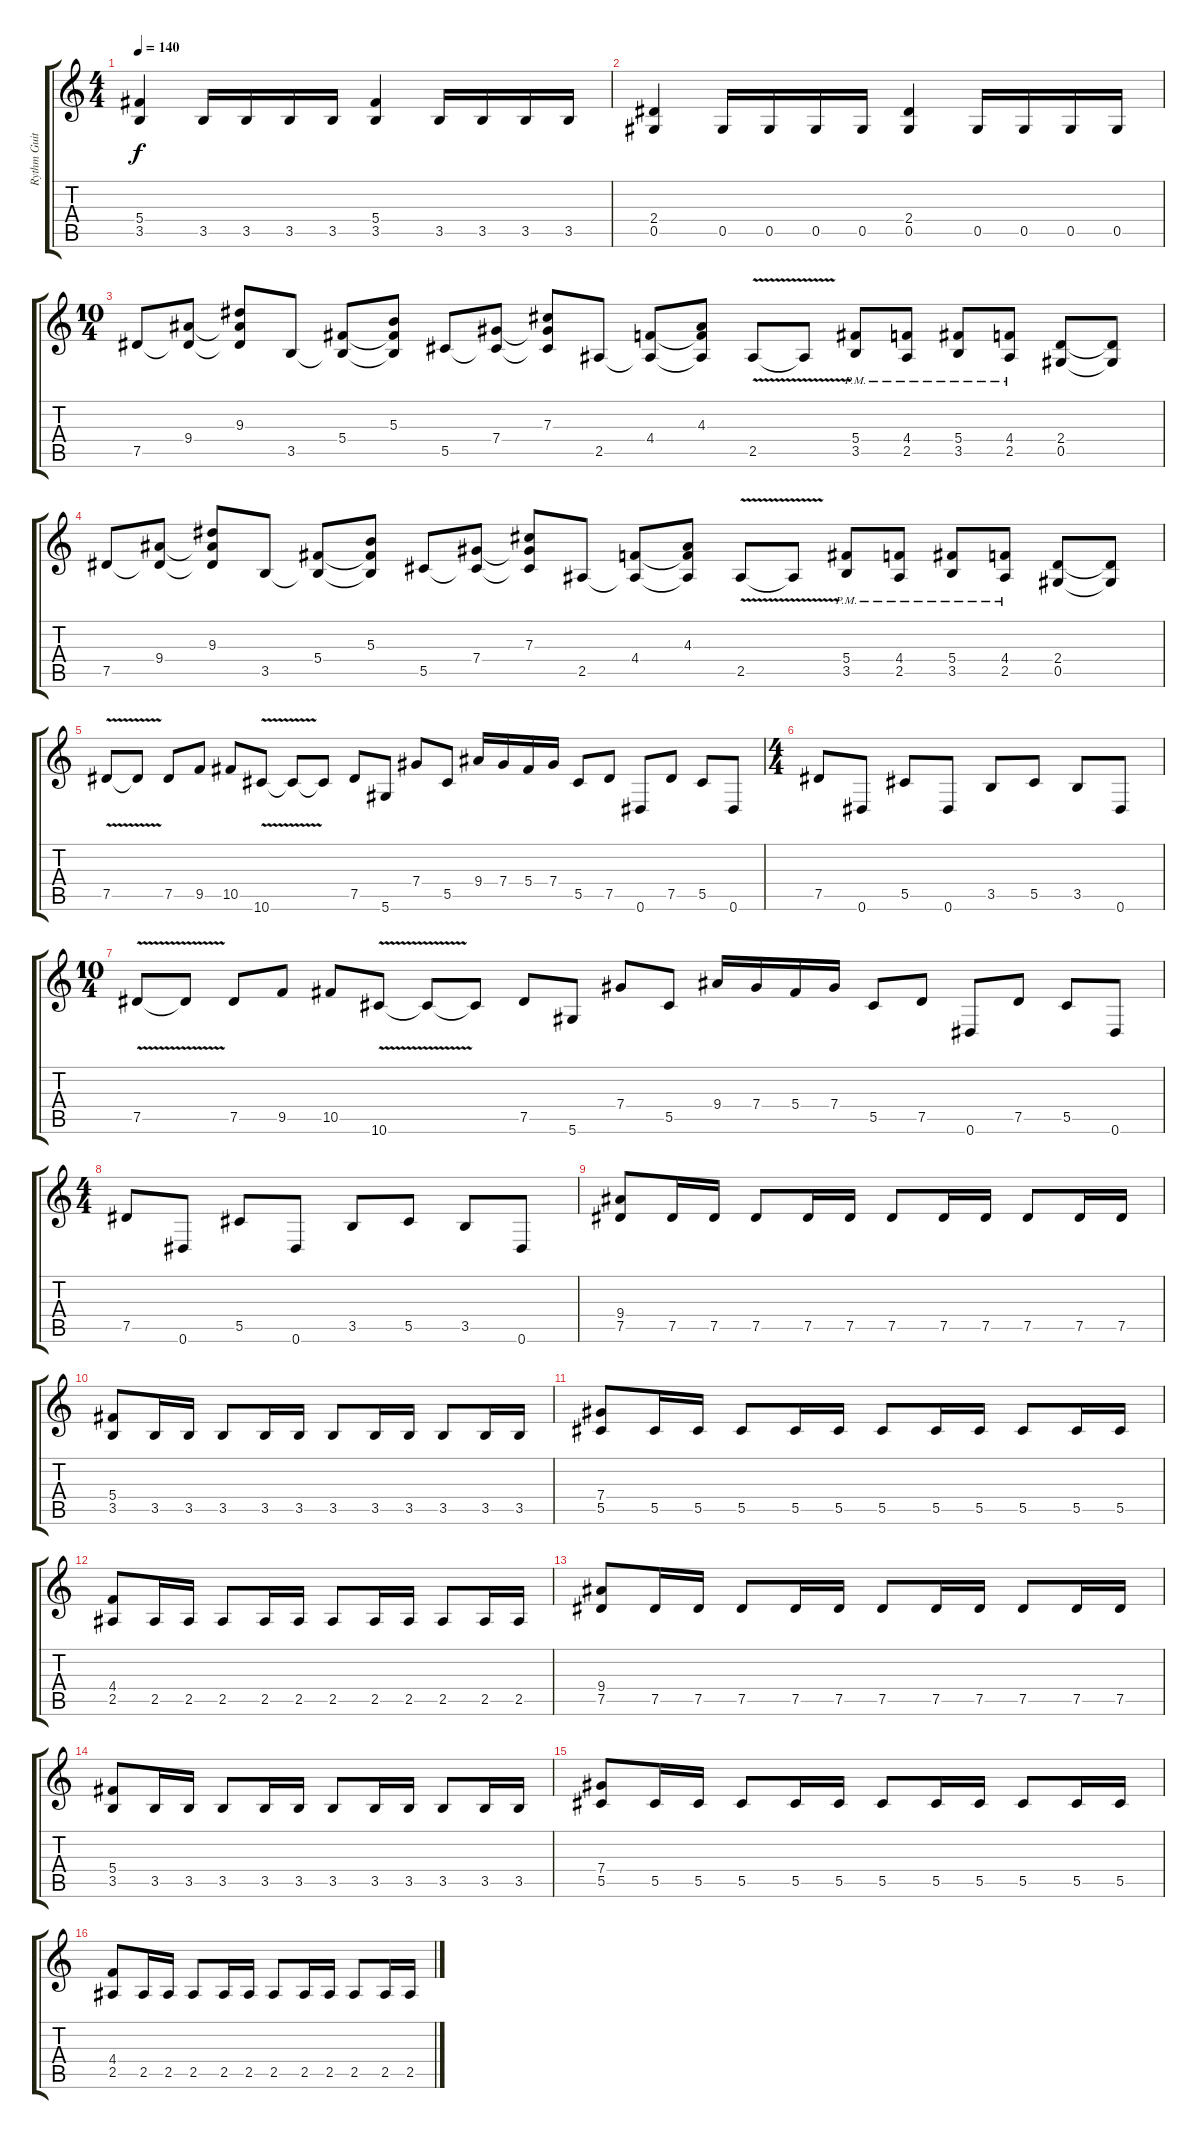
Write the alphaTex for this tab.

\track ("Rythm Guitar" "Rythm Guit") {instrument distortionguitar}
\staff {score tabs}
\tuning (Eb4 Bb3 Gb3 Db3 Ab2 Eb2) {hide}
\ts (4 4)
\tempo 140
\clef g2
\ks c
(5.4 3.5).4{dy f} 3.5.16 3.5.16 3.5.16 3.5.16 (5.4 3.5).4 3.5.16 3.5.16 3.5.16 3.5.16 |
(2.4 0.5).4 0.5.16 0.5.16 0.5.16 0.5.16 (2.4 0.5).4 0.5.16 0.5.16 0.5.16 0.5.16 |
\ts (10 4)
7.5.8 (9.4 7.5{t}).8 (9.3 9.4{t} 7.5{t}).8 3.5.8 (5.4 3.5{t}).8 (5.3 5.4{t} 3.5{t}).8 5.5.8 (7.4 5.5{t}).8 (7.3 7.4{t} 5.5{t}).8 2.5.8 (4.4 2.5{t}).8 (4.3 4.4{t} 2.5{t}).8 2.5{v}.8 2.5{t}.8 (5.4{pm} 3.5{pm}).8 (4.4{pm} 2.5{pm}).8 (5.4{pm} 3.5{pm}).8 (4.4{pm} 2.5{pm}).8 (2.4 0.5).8 (2.4{t} 0.5{t}).8 |
7.5.8 (9.4 7.5{t}).8 (9.3 9.4{t} 7.5{t}).8 3.5.8 (5.4 3.5{t}).8 (5.3 5.4{t} 3.5{t}).8 5.5.8 (7.4 5.5{t}).8 (7.3 7.4{t} 5.5{t}).8 2.5.8 (4.4 2.5{t}).8 (4.3 4.4{t} 2.5{t}).8 2.5{v}.8 2.5{t}.8 (5.4{pm} 3.5{pm}).8 (4.4{pm} 2.5{pm}).8 (5.4{pm} 3.5{pm}).8 (4.4{pm} 2.5{pm}).8 (2.4 0.5).8 (2.4{t} 0.5{t}).8 |
7.5{v}.8 7.5{t}.8 7.5.8 9.5.8 10.5.8 10.6{v}.8 10.6{t}.8 10.6{t}.8 7.5.8 5.6.8 7.4.8 5.5.8 9.4.16 7.4.16 5.4.16 7.4.16 5.5.8 7.5.8 0.6.8 7.5.8 5.5.8 0.6.8 |
\ts (4 4)
7.5.8 0.6.8 5.5.8 0.6.8 3.5.8 5.5.8 3.5.8 0.6.8 |
\ts (10 4)
7.5{v}.8 7.5{t}.8 7.5.8 9.5.8 10.5.8 10.6{v}.8 10.6{t}.8 10.6{t}.8 7.5.8 5.6.8 7.4.8 5.5.8 9.4.16 7.4.16 5.4.16 7.4.16 5.5.8 7.5.8 0.6.8 7.5.8 5.5.8 0.6.8 |
\ts (4 4)
7.5.8 0.6.8 5.5.8 0.6.8 3.5.8 5.5.8 3.5.8 0.6.8 |
(9.4 7.5).8 7.5.16 7.5.16 7.5.8 7.5.16 7.5.16 7.5.8 7.5.16 7.5.16 7.5.8 7.5.16 7.5.16 |
(5.4 3.5).8 3.5.16 3.5.16 3.5.8 3.5.16 3.5.16 3.5.8 3.5.16 3.5.16 3.5.8 3.5.16 3.5.16 |
(7.4 5.5).8 5.5.16 5.5.16 5.5.8 5.5.16 5.5.16 5.5.8 5.5.16 5.5.16 5.5.8 5.5.16 5.5.16 |
(4.4 2.5).8 2.5.16 2.5.16 2.5.8 2.5.16 2.5.16 2.5.8 2.5.16 2.5.16 2.5.8 2.5.16 2.5.16 |
(9.4 7.5).8 7.5.16 7.5.16 7.5.8 7.5.16 7.5.16 7.5.8 7.5.16 7.5.16 7.5.8 7.5.16 7.5.16 |
(5.4 3.5).8 3.5.16 3.5.16 3.5.8 3.5.16 3.5.16 3.5.8 3.5.16 3.5.16 3.5.8 3.5.16 3.5.16 |
(7.4 5.5).8 5.5.16 5.5.16 5.5.8 5.5.16 5.5.16 5.5.8 5.5.16 5.5.16 5.5.8 5.5.16 5.5.16 |
(4.4 2.5).8 2.5.16 2.5.16 2.5.8 2.5.16 2.5.16 2.5.8 2.5.16 2.5.16 2.5.8 2.5.16 2.5.16
